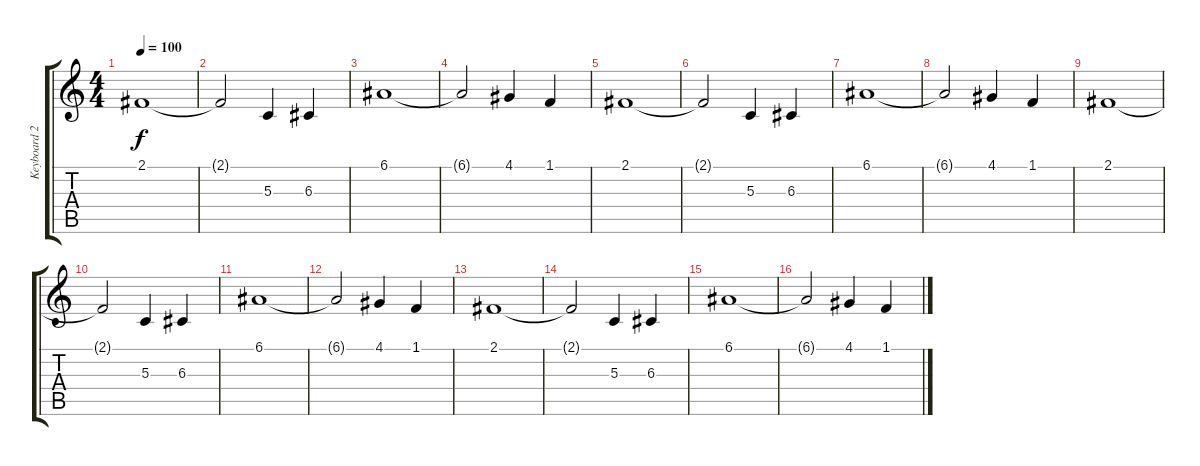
\track ("Keyboard 2" "Keyboard 2") {instrument stringensemble1}
\staff {score tabs}
\tuning (E4 B3 G3 D3 A2 C2) {hide}
\ts (4 4)
\tempo 100
\clef g2
\ks c
2.1.1{dy f} |
2.1{t}.2 5.3.4 6.3.4 |
6.1.1 |
6.1{t}.2 4.1.4 1.1.4 |
2.1.1 |
2.1{t}.2 5.3.4 6.3.4 |
6.1.1 |
6.1{t}.2 4.1.4 1.1.4 |
2.1.1 |
2.1{t}.2 5.3.4 6.3.4 |
6.1.1 |
6.1{t}.2 4.1.4 1.1.4 |
2.1.1 |
2.1{t}.2 5.3.4 6.3.4 |
6.1.1 |
6.1{t}.2 4.1.4 1.1.4
